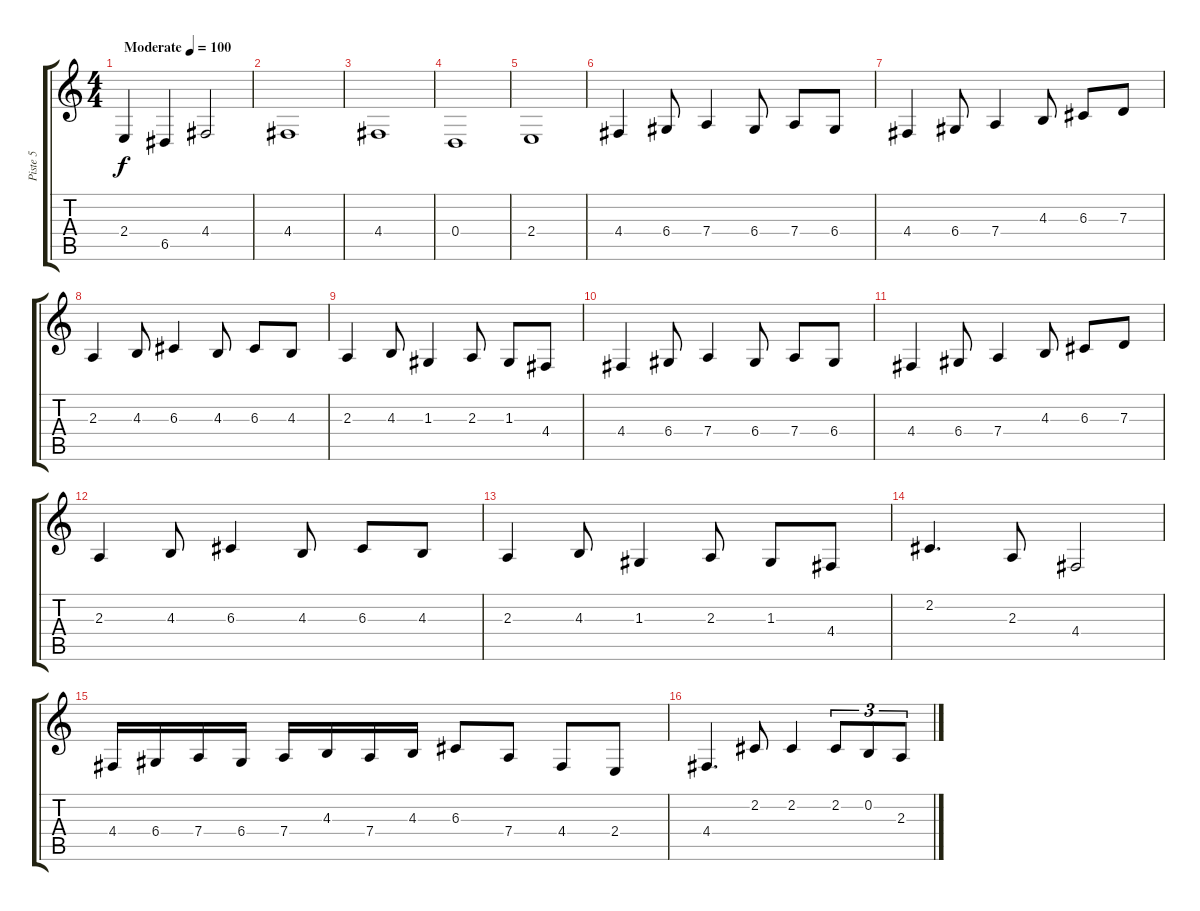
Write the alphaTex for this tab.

\track ("Piste 5" "Piste 5") {instrument musicbox}
\staff {score tabs}
\tuning (E4 B3 G3 D3 A2 E2) {hide}
\ts (4 4)
\tempo (100 "Moderate")
\clef g2
\ks c
2.4.4{dy f instrument musicbox} 6.5.4 4.4.2 |
4.4.1 |
4.4.1 |
0.4.1 |
2.4.1 |
4.4.4 6.4.8 7.4.4 6.4.8 7.4.8 6.4.8 |
4.4.4 6.4.8 7.4.4 4.3.8 6.3.8 7.3.8 |
2.3.4 4.3.8 6.3.4 4.3.8 6.3.8 4.3.8 |
2.3.4 4.3.8 1.3.4 2.3.8 1.3.8 4.4.8 |
4.4.4 6.4.8 7.4.4 6.4.8 7.4.8 6.4.8 |
4.4.4 6.4.8 7.4.4 4.3.8 6.3.8 7.3.8 |
2.3.4 4.3.8 6.3.4 4.3.8 6.3.8 4.3.8 |
2.3.4 4.3.8 1.3.4 2.3.8 1.3.8 4.4.8 |
2.2.4{d} 2.3.8 4.4.2 |
4.4.16 6.4.16 7.4.16 6.4.16 7.4.16 4.3.16 7.4.16 4.3.16 6.3.8 7.4.8 4.4.8 2.4.8 |
4.4.4{d} 2.2.8 2.2.4 2.2.8{tu (3 2)} 0.2.8{tu (3 2)} 2.3.8{tu (3 2)}
